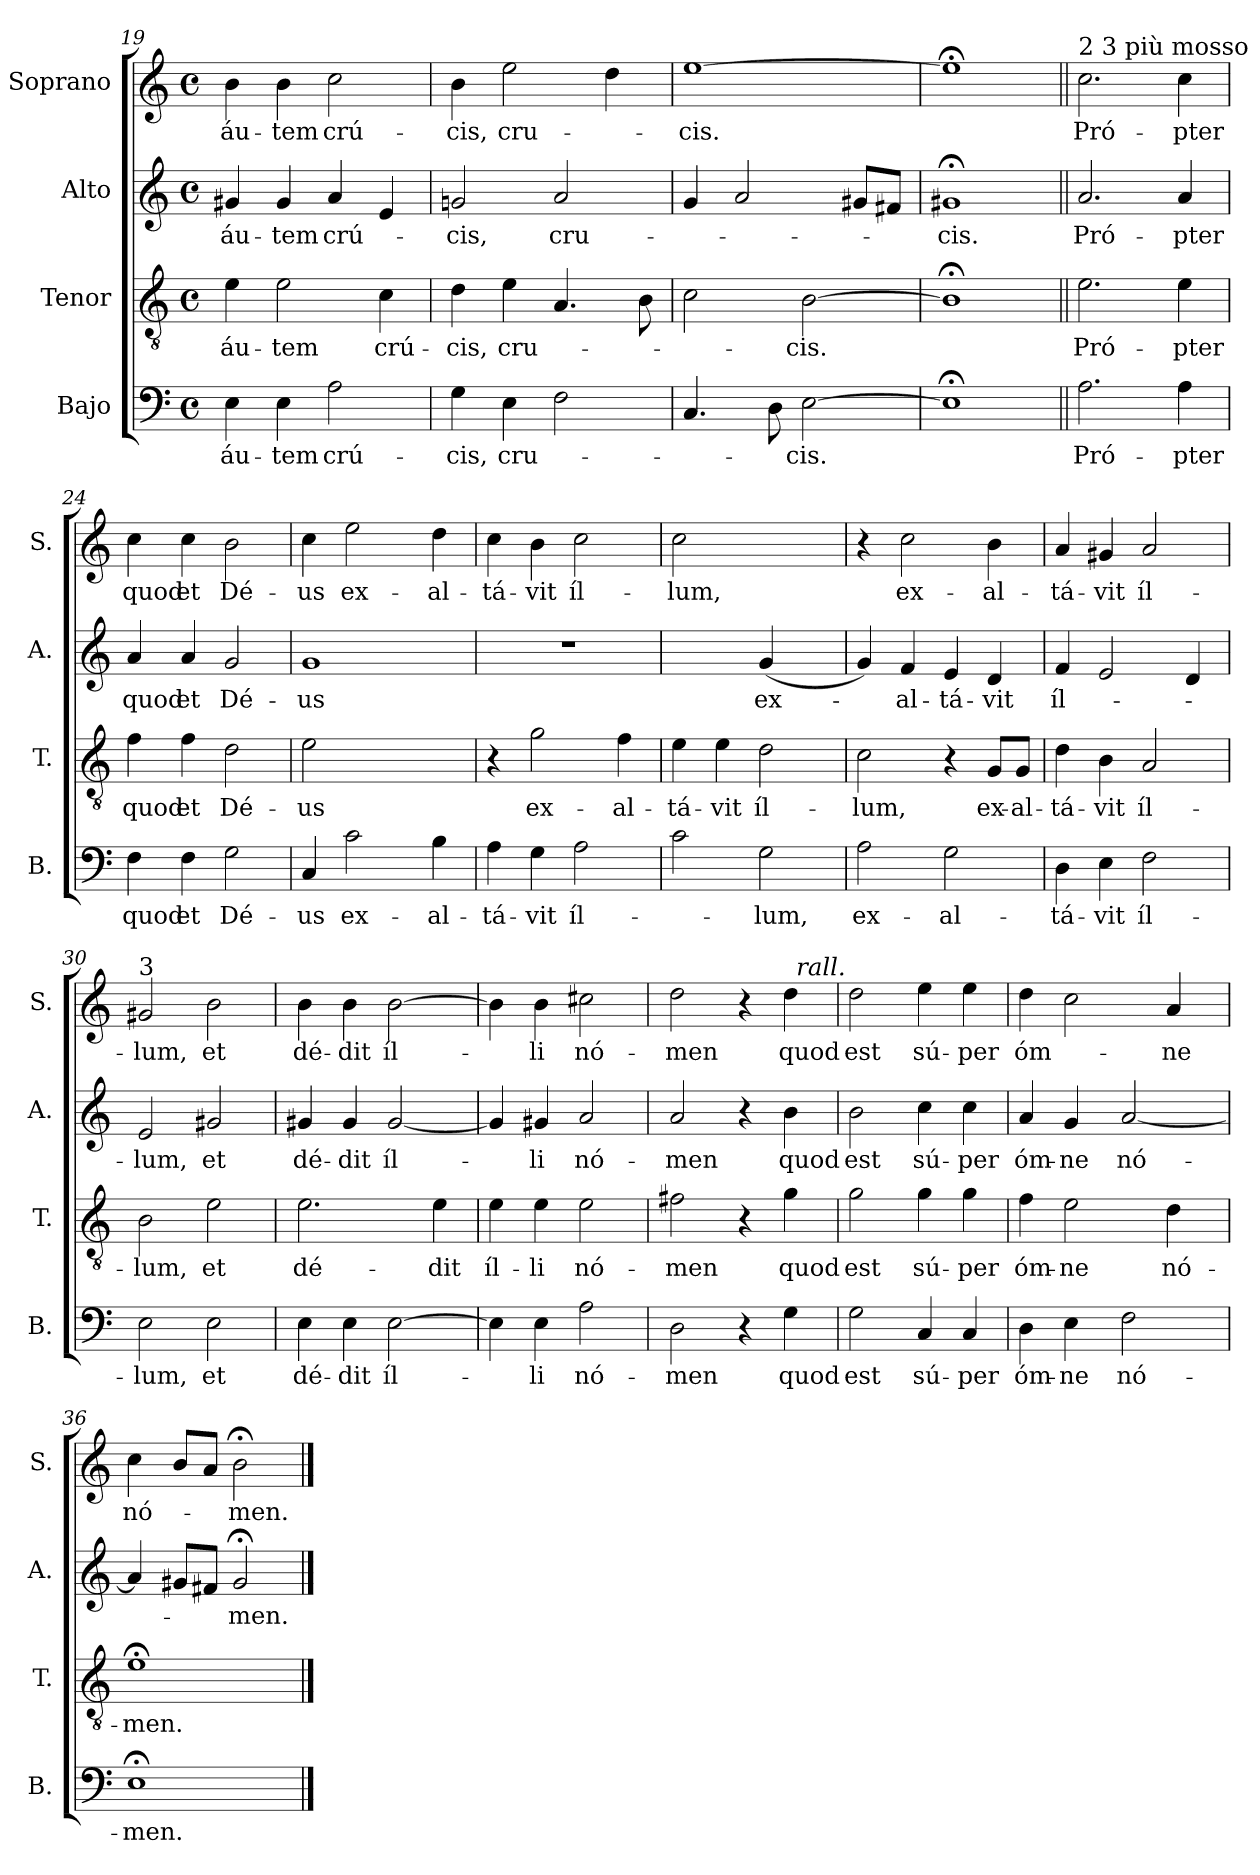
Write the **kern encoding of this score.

**kern	**text	**kern	**text	**kern	**text	**kern	**text
*part4	*part4	*part3	*part3	*part2	*part2	*part1	*part1
*staff4	*staff4	*staff3	*staff3	*staff2	*staff2	*staff1	*staff1
*I"Bajo	*	*I"Tenor	*	*I"Alto	*	*I"Soprano	*
*I'B.	*	*I'T.	*	*I'A.	*	*I'S.	*
*clefF4	*	*clefGv2	*	*clefG2	*	*clefG2	*
*k[]	*	*k[]	*	*k[]	*	*k[]	*
*C:	*	*C:	*	*C:	*	*C:	*
*M4/4	*	*M4/4	*	*M4/4	*	*M4/4	*
*met(c)	*	*met(c)	*	*met(c)	*	*met(c)	*
=19	=19	=19	=19	=19	=19	=19	=19
!	!LO:LY:b	!	!LO:LY:b	!	!LO:LY:b	!	!LO:LY:b
4E\	áu-	4e\	áu-	4g#X/	áu-	4b\	áu-
!	!LO:LY:b	!	!LO:LY:b	!	!LO:LY:b	!	!LO:LY:b
4E\	-tem	2e\	-tem	4g#/	-tem	4b\	-tem
!	!LO:LY:b	!	!	!	!LO:LY:b	!	!LO:LY:b
2A\	crú-	.	.	4a/	crú-	2cc\	crú-
!	!	!	!LO:LY:b	!	!	!	!
.	.	4c\	crú-	4e/	.	.	.
=20	=20	=20	=20	=20	=20	=20	=20
!	!LO:LY:b	!	!LO:LY:b	!	!LO:LY:b	!	!LO:LY:b
4G\	-cis,	4d\	-cis,	2gn/	-cis,	4b\	-cis,
!	!LO:LY:b	!	!LO:LY:b	!	!	!	!LO:LY:b
4E\	cru-	4e\	cru-	.	.	2ee\	cru-
!	!	!	!	!	!LO:LY:b	!	!
2F\	.	4.A/	.	2a/	cru-	.	.
.	.	.	.	.	.	4dd\	.
.	.	8B\	.	.	.	.	.
=21	=21	=21	=21	=21	=21	=21	=21
!	!	!	!	!	!	!	!LO:LY:b
4.C/	.	2c\	.	4g/	.	[>1ee	-cis.
.	.	.	.	2a/	.	.	.
8D\	.	.	.	.	.	.	.
!	!LO:LY:b	!	!LO:LY:b	!	!	!	!
[>2E\	-cis.	[>2B\	-cis.	.	.	.	.
.	.	.	.	8g#X/L	.	.	.
.	.	.	.	8f#X/J	.	.	.
=22	=22	=22	=22	=22	=22	=22	=22
!	!	!	!	!	!LO:LY:b	!	!
1E;<]	.	1B;<]	.	1g#X;<	-cis.	1ee;<]	.
!!LO:LB:g=z
=23||	=23||	=23||	=23||	=23||	=23||	=23||	=23||
*	*	*	*	*	*	*MM120	*
!	!	!	!	!	!	!LO:TX:a:t=2 3 più mosso	!
!	!LO:LY:b	!	!LO:LY:b	!	!LO:LY:b	!	!LO:LY:b
2.A\	Pró-	2.e\	Pró-	2.a/	Pró-	2.cc\	Pró-
!	!LO:LY:b	!	!LO:LY:b	!	!LO:LY:b	!	!LO:LY:b
4A\	-pter	4e\	-pter	4a/	-pter	4cc\	-pter
=24	=24	=24	=24	=24	=24	=24	=24
!	!LO:LY:b	!	!LO:LY:b	!	!LO:LY:b	!	!LO:LY:b
4F\	quod	4f\	quod	4a/	quod	4cc\	quod
!	!LO:LY:b	!	!LO:LY:b	!	!LO:LY:b	!	!LO:LY:b
4F\	et	4f\	et	4a/	et	4cc\	et
!	!LO:LY:b	!	!LO:LY:b	!	!LO:LY:b	!	!LO:LY:b
2G\	Dé-	2d\	Dé-	2g/	Dé-	2b\	Dé-
=25	=25	=25	=25	=25	=25	=25	=25
!	!LO:LY:b	!	!LO:LY:b	!	!LO:LY:b	!	!LO:LY:b
4C/	-us	2e\	-us	1g	-us	4cc\	-us
!	!LO:LY:b	!	!	!	!	!	!LO:LY:b
2c\	ex-	.	.	.	.	2ee\	ex-
.	.	2ryy	.	.	.	.	.
!	!LO:LY:b	!	!	!	!	!	!LO:LY:b
4B\	-al-	.	.	.	.	4dd\	-al-
=26	=26	=26	=26	=26	=26	=26	=26
!	!LO:LY:b	!	!	!	!	!	!LO:LY:b
4A\	-tá-	4r	.	1r	.	4cc\	-tá-
!	!LO:LY:b:rj	!	!LO:LY:b	!	!	!	!LO:LY:b:rj
4G\	-vit	2g\	ex-	.	.	4b\	-vit
!	!LO:LY:b	!	!	!	!	!	!LO:LY:b
2A\	íl-	.	.	.	.	2cc\	íl-
!	!	!	!LO:LY:b	!	!	!	!
.	.	4f\	-al-	.	.	.	.
=27	=27	=27	=27	=27	=27	=27	=27
!	!	!	!LO:LY:b	!	!	!	!LO:LY:b
2c\	.	4e\	-tá-	2ryy	.	2cc\	-lum,
!	!	!	!LO:LY:b:rj	!	!	!	!
.	.	4e\	-vit	.	.	.	.
!	!LO:LY:b	!	!LO:LY:b	!	!LO:LY:b	!	!
2G\	-lum,	2d\	íl-	(<4g/	ex-	2ryy	.
.	.	.	.	4ryy	.	.	.
=28	=28	=28	=28	=28	=28	=28	=28
!	!LO:LY:b	!	!LO:LY:b	!	!	!	!
2A\	ex-	2c\	-lum,	4g/)	.	4r	.
!	!	!	!	!	!LO:LY:b	!	!LO:LY:b
.	.	.	.	4f/	-al-	2cc\	ex-
!	!LO:LY:b	!	!	!	!LO:LY:b	!	!
2G\	-al-	4r	.	4e/	-tá-	.	.
!	!	!	!LO:LY:b	!	!LO:LY:b:rj	!	!LO:LY:b
.	.	8G/L	ex-	4d/	-vit	4b\	-al-
!	!	!	!LO:LY:b:rj	!	!	!	!
.	.	8G/J	-al-	.	.	.	.
=29	=29	=29	=29	=29	=29	=29	=29
!	!LO:LY:b	!	!LO:LY:b	!	!LO:LY:b	!	!LO:LY:b
4D\	-tá-	4d\	-tá-	4f/	íl-	4a/	-tá-
!	!LO:LY:b	!	!LO:LY:b	!	!	!	!LO:LY:b
4E\	-vit	4B\	-vit	2e/	.	4g#X/	-vit
!	!LO:LY:b	!	!LO:LY:b	!	!	!	!LO:LY:b
2F\	íl-	2A/	íl-	.	.	2a/	íl-
.	.	.	.	4d/	.	.	.
!!LO:LB:g=z
=30	=30	=30	=30	=30	=30	=30	=30
!	!	!	!	!	!	!LO:TX:a:t=3	!
!	!LO:LY:b	!	!LO:LY:b	!	!LO:LY:b	!	!LO:LY:b
2E\	-lum,	2B\	-lum,	2e/	-lum,	2g#X/	-lum,
!	!LO:LY:b	!	!LO:LY:b	!	!LO:LY:b	!	!LO:LY:b
2E\	et	2e\	et	2g#X/	et	2b\	et
=31	=31	=31	=31	=31	=31	=31	=31
!	!LO:LY:b	!	!LO:LY:b	!	!LO:LY:b	!	!LO:LY:b
4E\	dé-	2.e\	dé-	4g#X/	dé-	4b\	dé-
!	!LO:LY:b:rj	!	!	!	!LO:LY:b:rj	!	!LO:LY:b:rj
4E\	-dit	.	.	4g#/	-dit	4b\	-dit
!	!LO:LY:b	!	!	!	!LO:LY:b	!	!LO:LY:b
[>2E\	íl-	.	.	[<2g#/	íl-	[>2b\	íl-
!	!	!	!LO:LY:b	!	!	!	!
.	.	4e\	-dit	.	.	.	.
=32	=32	=32	=32	=32	=32	=32	=32
!	!	!	!LO:LY:b	!	!	!	!
4E\]	.	4e\	íl-	4g#/]	.	4b\]	.
!	!LO:LY:b	!	!LO:LY:b	!	!LO:LY:b	!	!LO:LY:b
4E\	-li	4e\	-li	4g#X/	-li	4b\	-li
!	!LO:LY:b	!	!LO:LY:b	!	!LO:LY:b	!	!LO:LY:b
2A\	nó-	2e\	nó-	2a/	nó-	2cc#X\	nó-
=33	=33	=33	=33	=33	=33	=33	=33
!	!LO:LY:b	!	!LO:LY:b	!	!LO:LY:b	!	!LO:LY:b
*	*	*	*	*	*	*^	*
2D\	-men	2f#X\	-men	2a/	-men	2dd\	2ryy	-men
4r	.	4r	.	4r	.	4r	4ryy	.
!	!LO:LY:b	!	!LO:LY:b	!	!LO:LY:b	!	!	!LO:LY:b
4G\	quod	4g\	quod	4b\	quod	4dd\	32ryy	quod
!	!	!	!	!	!	!	!LO:TX:a:i:t=rall.	!
.	.	.	.	.	.	.	8..ryy	.
=34	=34	=34	=34	=34	=34	=34	=34	=34
!	!LO:LY:b	!	!LO:LY:b	!	!LO:LY:b	!	!	!LO:LY:b
*	*	*	*	*	*	*v	*v	*
2G\	est	2g\	est	2b\	est	2dd\	est
!	!LO:LY:b	!	!LO:LY:b	!	!LO:LY:b	!	!LO:LY:b
4C/	sú-	4g\	sú-	4cc\	sú-	4ee\	sú-
!	!LO:LY:b:rj	!	!LO:LY:b:rj	!	!LO:LY:b:rj	!	!LO:LY:b:rj
4C/	-per	4g\	-per	4cc\	-per	4ee\	-per
=35	=35	=35	=35	=35	=35	=35	=35
!	!LO:LY:b	!	!LO:LY:b	!	!LO:LY:b	!	!LO:LY:b
*	*	*^	*	*^	*	*	*
4D\	óm-	4f\	2ryy	óm-	4a/	4ryy	óm-	4dd\	óm-
!	!LO:LY:b:rj	!	!	!LO:LY:b:rj	!	!	!LO:LY:b:rj	!	!
4E\	-ne	2e\	.	-ne	4g/	16ryy	-ne	2cc\	.
.	.	.	.	.	.	2ryy	.	.	.
!	!LO:LY:b	!	!	!	!	!	!LO:LY:b	!	!
2F\	nó-	.	4ryy	.	[<2a/	.	nó-	.	.
!	!	!	!	!LO:LY:b	!	!	!	!	!LO:LY:b
.	.	4d\	32ryy	nó-	.	.	.	4a/	-ne
.	.	.	8..ryy	.	.	.	.	.	.
.	.	.	.	.	.	8.ryy	.	.	.
=36	=36	=36	=36	=36	=36	=36	=36	=36	=36
!	!LO:LY:b	!	!	!LO:LY:b	!	!	!	!	!LO:LY:b
*	*	*v	*v	*	*	*	*	*	*
*	*	*	*	*v	*v	*	*	*
1E;<	-men.	1e;<	-men.	4a/]	.	4cc\	nó-
.	.	.	.	8g#X/L	.	8b/L	.
.	.	.	.	8f#X/J	.	8a/J	.
!	!	!	!	!	!LO:LY:b	!	!LO:LY:b
.	.	.	.	2g#;/	-men.	2b;<\	-men.
==	==	==	==	==	==	==	==
*-	*-	*-	*-	*-	*-	*-	*-
